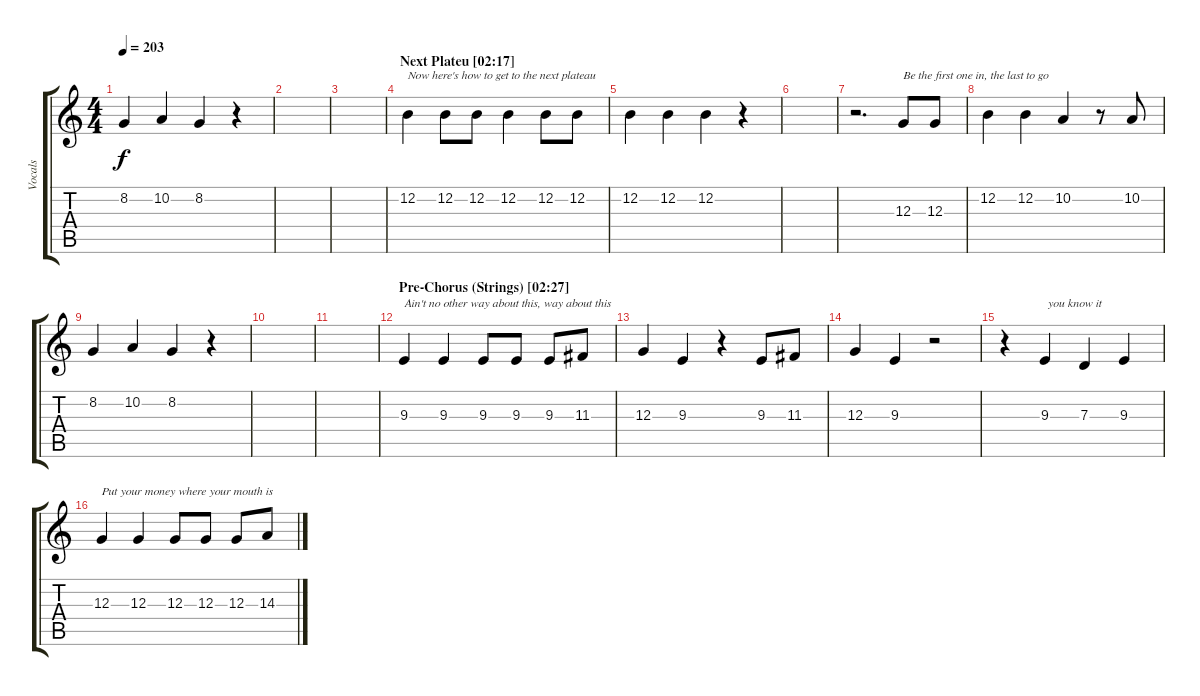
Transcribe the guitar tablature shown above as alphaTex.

\track ("Vocals" "Vocals") {instrument accordion}
\staff {score tabs}
\tuning (E4 B3 G3 D3 A2 E2) {hide}
\ts (4 4)
\tempo 203
\clef g2
\ks c
8.2.4{dy f} 10.2.4 8.2.4 r.4 |
|
|
\section ("" "Next Plateu [02:17]")
12.2.4{txt "Now here's how to get to the next plateau " volume 13} 12.2.8 12.2.8 12.2.4 12.2.8 12.2.8 |
12.2.4 12.2.4 12.2.4 r.4 |
|
r.2{d} 12.3.8{txt "Be the first one in, the last to go "} 12.3.8 |
12.2.4 12.2.4 10.2.4 r.8 10.2.8 |
8.2.4 10.2.4 8.2.4 r.4 |
|
|
\section ("" "Pre-Chorus (Strings) [02:27]")
9.3.4{txt "Ain't no other way about this, way about this" volume 13} 9.3.4 9.3.8 9.3.8 9.3.8 11.3.8 |
12.3.4 9.3.4 r.4 9.3.8 11.3.8 |
12.3.4 9.3.4 r.2 |
r.4 9.3.4{txt " you know it "} 7.3.4 9.3.4 |
12.3.4{txt "Put your money where your mouth is"} 12.3.4 12.3.8 12.3.8 12.3.8 14.3.8
